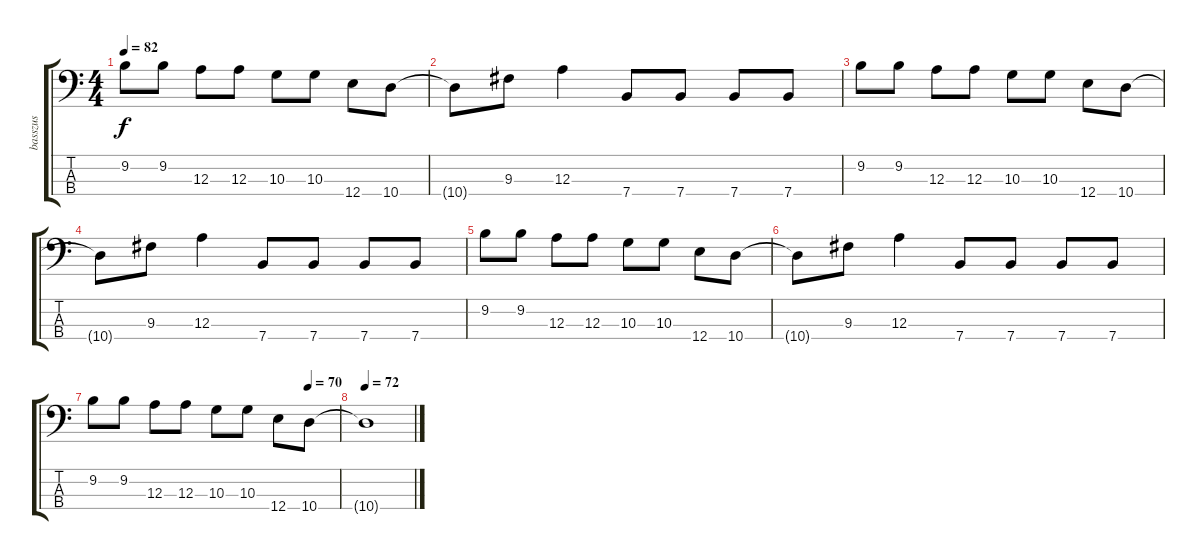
\track ("basszus" "basszus") {instrument electricguitarjazz}
\staff {score tabs}
\tuning (G2 D2 A1 E1) {hide}
\ts (4 4)
\tempo 82
\clef f4
\ks c
9.2.8{dy f} 9.2.8 12.3.8 12.3.8 10.3.8 10.3.8 12.4.8 10.4.8 |
10.4{t}.8 9.3.8 12.3.4 7.4.8 7.4.8 7.4.8 7.4.8 |
9.2.8 9.2.8 12.3.8 12.3.8 10.3.8 10.3.8 12.4.8 10.4.8 |
10.4{t}.8 9.3.8 12.3.4 7.4.8 7.4.8 7.4.8 7.4.8 |
9.2.8 9.2.8 12.3.8 12.3.8 10.3.8 10.3.8 12.4.8 10.4.8 |
10.4{t}.8 9.3.8 12.3.4 7.4.8 7.4.8 7.4.8 7.4.8 |
\tempo (70 0.875)
9.2.8 9.2.8 12.3.8 12.3.8 10.3.8 10.3.8 12.4.8 10.4.8 |
\tempo 72
10.4{t}.1
